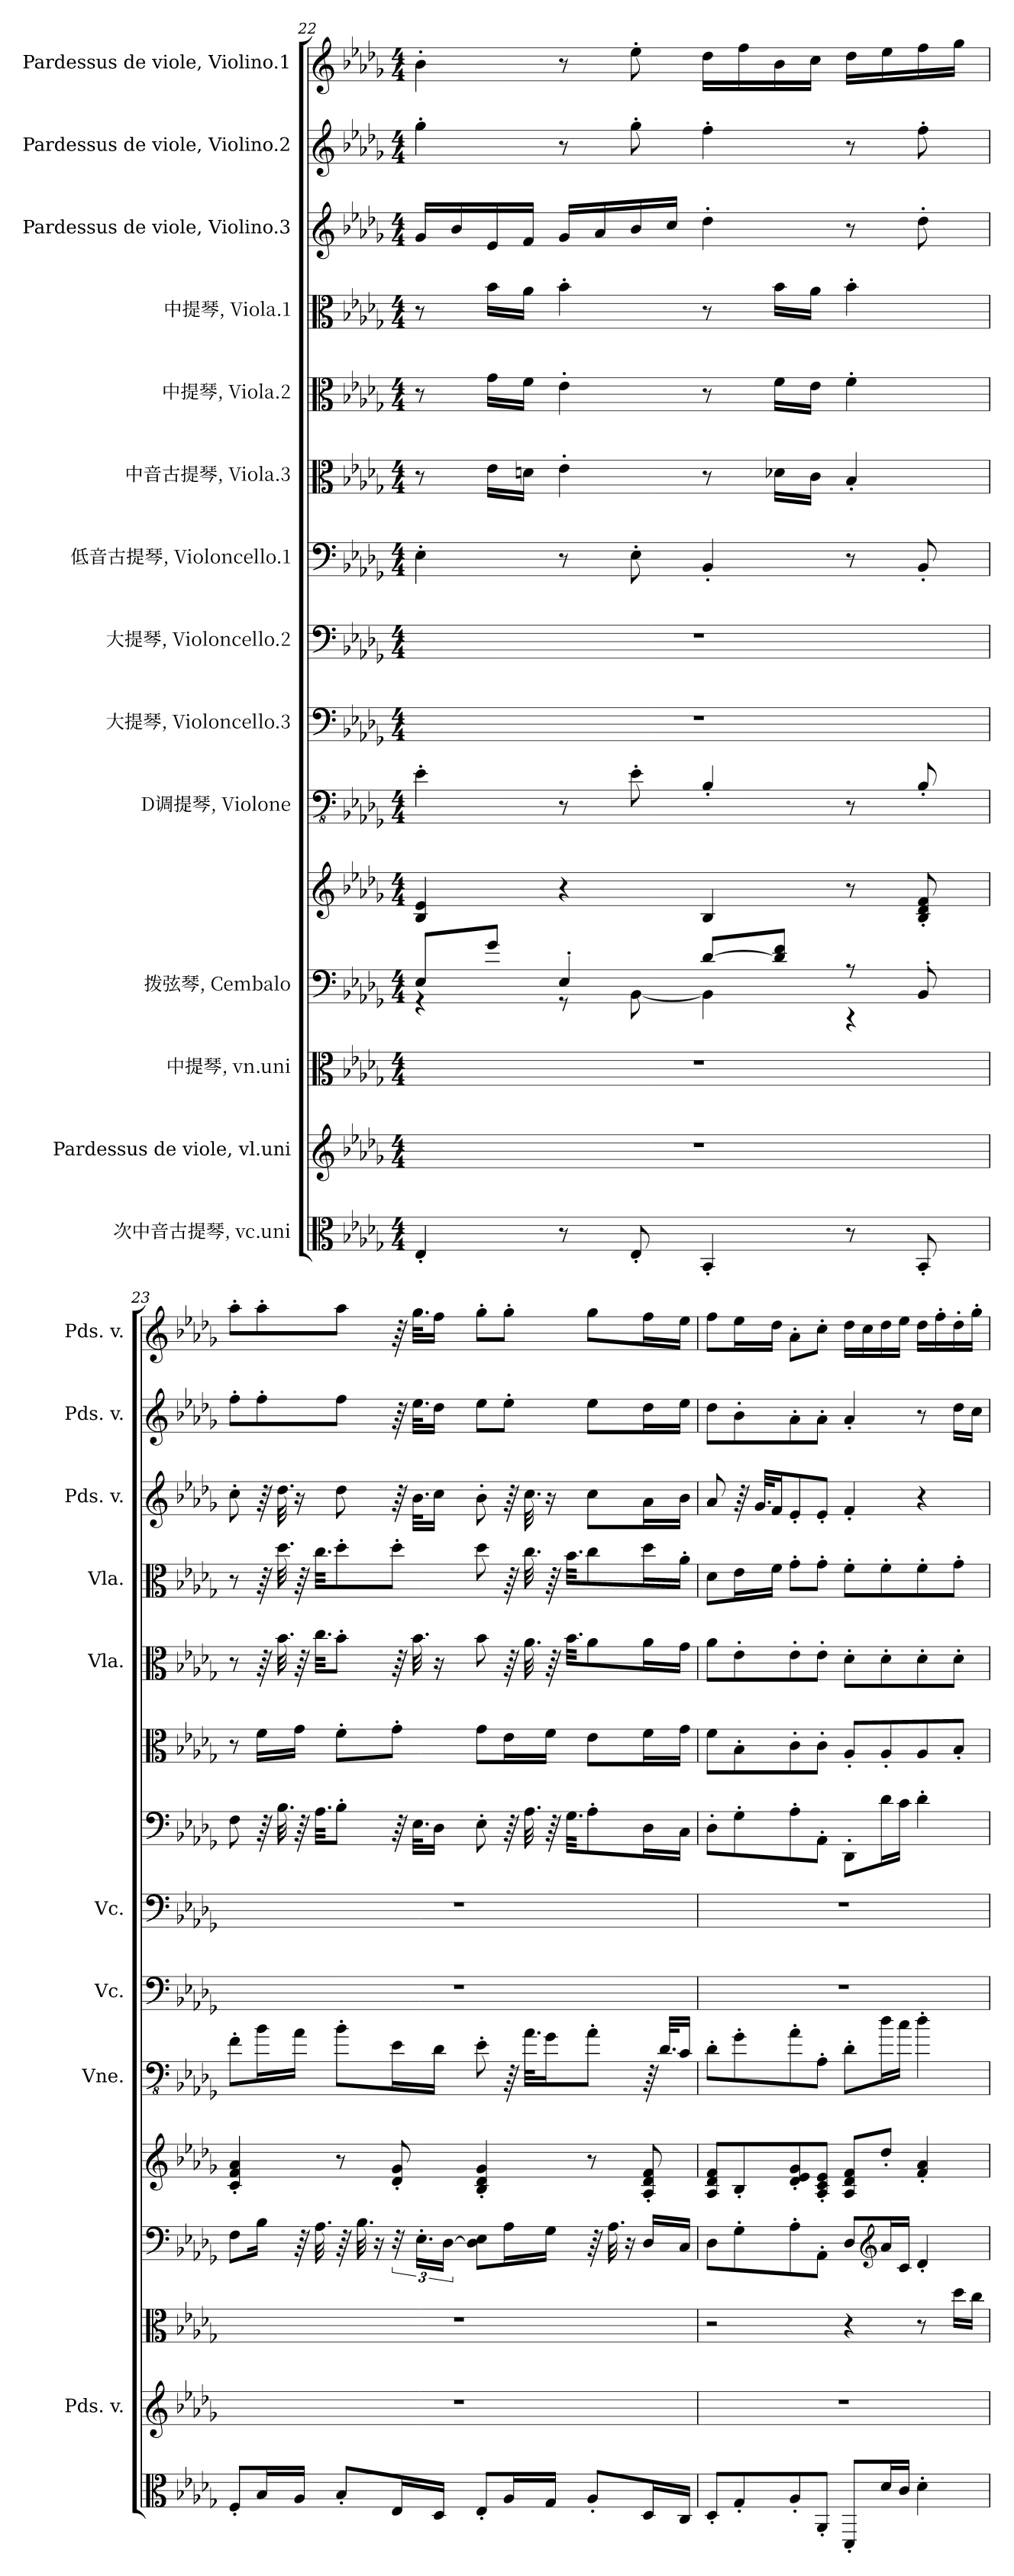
**kern	**kern	**kern	**kern	**kern	**kern	**kern	**kern	**kern	**kern	**kern	**kern	**kern	**kern	**kern
*part14	*part13	*part12	*part11	*part11	*part10	*part9	*part8	*part7	*part6	*part5	*part4	*part3	*part2	*part1
*staff15	*staff14	*staff13	*staff12	*staff11	*staff10	*staff9	*staff8	*staff7	*staff6	*staff5	*staff4	*staff3	*staff2	*staff1
*I"次中音古提琴, vc.uni	*I"Pardessus de viole, vl.uni	*I"中提琴, vn.uni	*I"拨弦琴, Cembalo	*	*I"D调提琴, Violone	*I"大提琴, Violoncello.3	*I"大提琴, Violoncello.2	*I"低音古提琴, Violoncello.1	*I"中音古提琴, Viola.3	*I"中提琴, Viola.2	*I"中提琴, Viola.1	*I"Pardessus de viole, Violino.3	*I"Pardessus de viole, Violino.2	*I"Pardessus de viole, Violino.1
*	*I'Pds. v.	*	*	*	*I'Vne.	*I'Vc.	*I'Vc.	*	*	*I'Vla.	*I'Vla.	*I'Pds. v.	*I'Pds. v.	*I'Pds. v.
*clefC3	*clefG2	*clefC3	*clefF4	*clefG2	*clefFv4	*clefF4	*clefF4	*clefF4	*clefC3	*clefC3	*clefC3	*clefG2	*clefG2	*clefG2
*	*	*	*	*	*ITrd7c12	*	*	*	*	*	*	*	*	*
*k[b-e-a-d-g-]	*k[b-e-a-d-g-]	*k[b-e-a-d-g-]	*k[b-e-a-d-g-]	*k[b-e-a-d-g-]	*k[b-e-a-d-g-]	*k[b-e-a-d-g-]	*k[b-e-a-d-g-]	*k[b-e-a-d-g-]	*k[b-e-a-d-g-]	*k[b-e-a-d-g-]	*k[b-e-a-d-g-]	*k[b-e-a-d-g-]	*k[b-e-a-d-g-]	*k[b-e-a-d-g-]
*M4/4	*M4/4	*M4/4	*M4/4	*M4/4	*M4/4	*M4/4	*M4/4	*M4/4	*M4/4	*M4/4	*M4/4	*M4/4	*M4/4	*M4/4
=22	=22	=22	=22	=22	=22	=22	=22	=22	=22	=22	=22	=22	=22	=22
*	*	*	*^	*	*	*	*	*	*	*	*	*	*	*
4E-'/	1r	1r	8E-/L	4r	4B-/ 4e-/	4EE-'\	1r	1r	4E-'\	8r	8r	8r	16g-/LL	4gg-'\	4b-'\
.	.	.	.	.	.	.	.	.	.	.	.	.	16b-/	.	.
.	.	.	8g-/J	.	.	.	.	.	.	16e-\LL	16g-\LL	16b-\LL	16e-/	.	.
.	.	.	.	.	.	.	.	.	.	16dn\JJ	16f\JJ	16a-\JJ	16f/JJ	.	.
8r	.	.	4E-'/	8r	4r	8r	.	.	8r	4e-'\	4e-'\	4b-'\	16g-/LL	8r	8r
.	.	.	.	.	.	.	.	.	.	.	.	.	16a-/	.	.
8E-'/	.	.	.	[8BB-\	.	8EE-'\	.	.	8E-'\	.	.	.	16b-/	8gg-'\	8ee-'\
.	.	.	.	.	.	.	.	.	.	.	.	.	16cc/JJ	.	.
4BB-'/	.	.	[8d-/L	4BB-\]	4B-/	4BBB-'/	.	.	4BB-'/	8r	8r	8r	4dd-'\	4ff'\	16dd-\LL
.	.	.	.	.	.	.	.	.	.	.	.	.	.	.	16ff\
.	.	.	8d-/] 8f/J	.	.	.	.	.	.	16d-X\LL	16f\LL	16b-\LL	.	.	16b-\
.	.	.	.	.	.	.	.	.	.	16c\JJ	16e-\JJ	16a-\JJ	.	.	16cc\JJ
8r	.	.	8r	4r	8r	8r	.	.	8r	4B-'/	4f'\	4b-'\	8r	8r	16dd-\LL
.	.	.	.	.	.	.	.	.	.	.	.	.	.	.	16ee-\
8BB-'/	.	.	8BB-'/	.	8B-/' 8d-/' 8f/'	8BBB-'/	.	.	8BB-'/	.	.	.	8dd-'\	8ff'\	16ff\
.	.	.	.	.	.	.	.	.	.	.	.	.	.	.	16gg-\JJ
*	*	*	*v	*v	*	*	*	*	*	*	*	*	*	*	*
!!LO:PB:g=z
=23	=23	=23	=23	=23	=23	=23	=23	=23	=23	=23	=23	=23	=23	=23
8F'/L	1r	1r	8F\L	4c/' 4f/' 4a-/'	8FF'\L	1r	1r	8F\	8r	8r	8r	8cc'\	8ff'\L	8aa-'\L
16B-/L	.	.	16B-\Jk	.	16BB-\L	.	.	64r	16f\LL	64r	64r	64r	8ff'\	8aa-'\
.	.	.	.	.	.	.	.	32.B-\	.	32.b-\	32.dd-\	32.dd-\	.	.
16A-/JJ	.	.	64r	.	16AA-\JJ	.	.	64r	16g-\JJ	64r	64r	16r	.	.
.	.	.	32.A-\	.	.	.	.	32.A-\KKL	.	32.cc\KKL	32.cc\KKL	.	.	.
8B-'/L	.	.	64r	8r	8BB-'\L	.	.	8B-'\J	8f'\L	8b-'\J	8dd-'\	8dd-\	8ff\J	8aa-\J
.	.	.	32.B-\	.	.	.	.	.	.	.	.	.	.	.
.	.	.	16r	.	.	.	.	.	.	.	.	.	.	.
16E-/L	.	.	48r	8d-/' 8g-/'	16EE-\L	.	.	64r	8g-'\J	64r	8dd-'\J	64r	64r	64r
.	.	.	.	.	.	.	.	32.E-\KLL	.	32.b-\	.	32.b-\KLL	32.ee-\KLL	32.gg-\KLL
.	.	.	24.E-'\LL	.	.	.	.	.	.	.	.	.	.	.
16D-/JJ	.	.	.	.	16DD-\JJ	.	.	16D-\JJ	.	16r	.	16cc\JJ	16dd-\JJ	16ff\JJ
.	.	.	[24D-\JJ	.	.	.	.	.	.	.	.	.	.	.
8E-'/L	.	.	8D-\] 8E-\L	4B-/' 4d-/' 4g-/'	8EE-'\	.	.	8E-'\	8g-\L	8b-\	8dd-\	8b-'\	8ee-\L	8gg-'\L
16A-/L	.	.	16A-\L	.	64r	.	.	64r	16e-\L	64r	64r	64r	8ee-'\J	8gg-'\J
.	.	.	.	.	32.AA-\KLL	.	.	32.A-\	.	32.a-\	32.cc\	32.cc\	.	.
16G-/JJ	.	.	16G-\JJ	.	16GG-\J	.	.	64r	16f\JJ	64r	64r	16r	.	.
.	.	.	.	.	.	.	.	32.G-\KKL	.	32.b-\KKL	32.b-\KKL	.	.	.
8A-'/L	.	.	64r	8r	8AA-'\J	.	.	8A-'\	8e-\L	8a-\	8cc\	8cc\L	8ee-\L	8gg-\L
.	.	.	32.A-\	.	.	.	.	.	.	.	.	.	.	.
.	.	.	16r	.	.	.	.	.	.	.	.	.	.	.
16D-/L	.	.	16D-/LL	8A-/' 8d-/' 8f/'	64r	.	.	16D-\L	16f\L	16a-\L	16dd-\L	16a-\L	16dd-\L	16ff\L
.	.	.	.	.	32.DD-/KLL	.	.	.	.	.	.	.	.	.
16C/JJ	.	.	16C/JJ	.	16CC/JJ	.	.	16C\JJ	16g-\JJ	16g-\JJ	16a-'\JJ	16b-\JJ	16ee-\JJ	16ee-\JJ
!!LO:PB:g=z
=24	=24	=24	=24	=24	=24	=24	=24	=24	=24	=24	=24	=24	=24	=24
8D-'/L	1r	2r	8D-\L	8A-/ 8d-/ 8f/L	8DD-'\L	1r	1r	8D-'\L	8f\L	8a-\L	8d-\L	8a-/	8dd-\L	8ff\L
8G-'/	.	.	8G-'\	8B-'/	8GG-'\	.	.	8G-'\	8B-'\	8e-'\	16e-\L	64r	8b-'\	16ee-\L
.	.	.	.	.	.	.	.	.	.	.	.	32.g-/KLL	.	.
.	.	.	.	.	.	.	.	.	.	.	16f\JJ	16f/J	.	16dd-\JJ
8A-'/	.	.	8A-'\	8d-/' 8e-/' 8g-/'	8AA-'\	.	.	8A-'\	8c'\	8e-'\	8g-'\L	8e-'/	8a-'\	8a-'\L
8AA-'/J	.	.	8AA-'\J	8A-/' 8c/' 8e-/'J	8AAA-'\J	.	.	8AA-'\J	8c'\J	8e-'\J	8g-'\J	8e-'/J	8a-'\J	8cc'\J
8DD-'/L	.	4r	8D-/L	8A-/ 8d-/ 8f/L	8DD-'\L	.	.	8DD-'\L	8A-'/L	8d-'\L	8f'\L	4f'/	4a-'/	16dd-\LL
.	.	.	.	.	.	.	.	.	.	.	.	.	.	16cc\
*	*	*	*clefG2	*	*	*	*	*	*	*	*	*	*	*
16d-/L	.	.	16a-/L	8dd-'/J	16D-\L	.	.	16d-\L	8A-'/	8d-'\	8f'\	.	.	16dd-\
16c/JJ	.	.	16c/JJ	.	16C\JJ	.	.	16c\JJ	.	.	.	.	.	16ee-\JJ
4d-'\	.	8r	4d-'/	4f/' 4a-/'	4D-'\	.	.	4d-'\	8A-/	8d-'\	8f'\	4r	8r	16dd-\LL
.	.	.	.	.	.	.	.	.	.	.	.	.	.	16ff'\
.	.	16dd-\LL	.	.	.	.	.	.	8B-'/J	8d-'\J	8g-'\J	.	16dd-\LL	16dd-'\
.	.	16cc\JJ	.	.	.	.	.	.	.	.	.	.	16cc\JJ	16gg-'\JJ
=	=	=	=	=	=	=	=	=	=	=	=	=	=	=
*-	*-	*-	*-	*-	*-	*-	*-	*-	*-	*-	*-	*-	*-	*-
